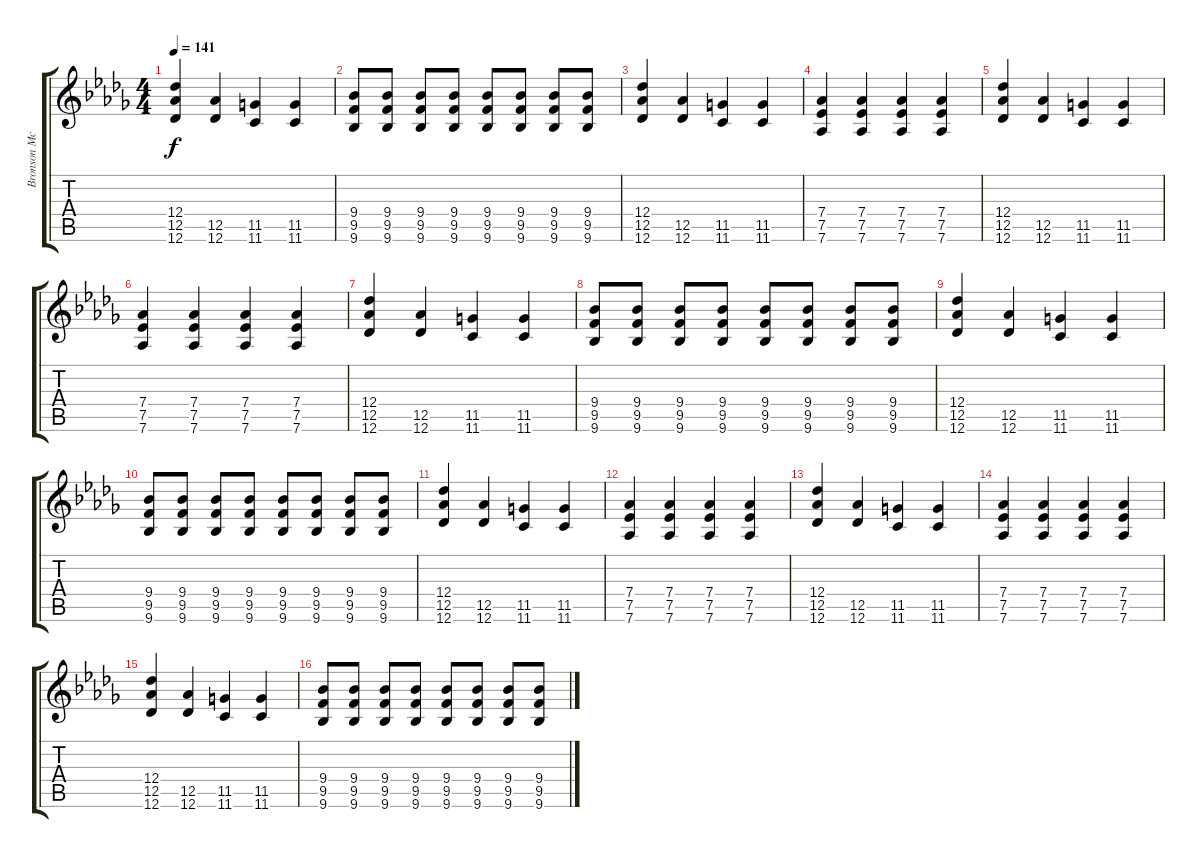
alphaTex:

\track ("Bronson McDowall (Dropped D Guitar)" "Bronson Mc") {instrument distortionguitar}
\staff {score tabs}
\tuning (Eb4 Bb3 Gb3 Db3 Ab2 Db2) {hide}
\ts (4 4)
\tempo 141
\clef g2
\ks db
(12.4 12.5 12.6).4{dy f} (12.5 12.6).4 (11.5 11.6).4 (11.5 11.6).4 |
(9.4 9.5 9.6).8 (9.4 9.5 9.6).8 (9.4 9.5 9.6).8 (9.4 9.5 9.6).8 (9.4 9.5 9.6).8 (9.4 9.5 9.6).8 (9.4 9.5 9.6).8 (9.4 9.5 9.6).8 |
(12.4 12.5 12.6).4 (12.5 12.6).4 (11.5 11.6).4 (11.5 11.6).4 |
(7.4 7.5 7.6).4 (7.4 7.5 7.6).4 (7.4 7.5 7.6).4 (7.4 7.5 7.6).4 |
(12.4 12.5 12.6).4 (12.5 12.6).4 (11.5 11.6).4 (11.5 11.6).4 |
(7.4 7.5 7.6).4 (7.4 7.5 7.6).4 (7.4 7.5 7.6).4 (7.4 7.5 7.6).4 |
(12.4 12.5 12.6).4 (12.5 12.6).4 (11.5 11.6).4 (11.5 11.6).4 |
(9.4 9.5 9.6).8 (9.4 9.5 9.6).8 (9.4 9.5 9.6).8 (9.4 9.5 9.6).8 (9.4 9.5 9.6).8 (9.4 9.5 9.6).8 (9.4 9.5 9.6).8 (9.4 9.5 9.6).8 |
(12.4 12.5 12.6).4 (12.5 12.6).4 (11.5 11.6).4 (11.5 11.6).4 |
(9.4 9.5 9.6).8 (9.4 9.5 9.6).8 (9.4 9.5 9.6).8 (9.4 9.5 9.6).8 (9.4 9.5 9.6).8 (9.4 9.5 9.6).8 (9.4 9.5 9.6).8 (9.4 9.5 9.6).8 |
(12.4 12.5 12.6).4 (12.5 12.6).4 (11.5 11.6).4 (11.5 11.6).4 |
(7.4 7.5 7.6).4 (7.4 7.5 7.6).4 (7.4 7.5 7.6).4 (7.4 7.5 7.6).4 |
(12.4 12.5 12.6).4 (12.5 12.6).4 (11.5 11.6).4 (11.5 11.6).4 |
(7.4 7.5 7.6).4 (7.4 7.5 7.6).4 (7.4 7.5 7.6).4 (7.4 7.5 7.6).4 |
(12.4 12.5 12.6).4 (12.5 12.6).4 (11.5 11.6).4 (11.5 11.6).4 |
(9.4 9.5 9.6).8 (9.4 9.5 9.6).8 (9.4 9.5 9.6).8 (9.4 9.5 9.6).8 (9.4 9.5 9.6).8 (9.4 9.5 9.6).8 (9.4 9.5 9.6).8 (9.4 9.5 9.6).8
